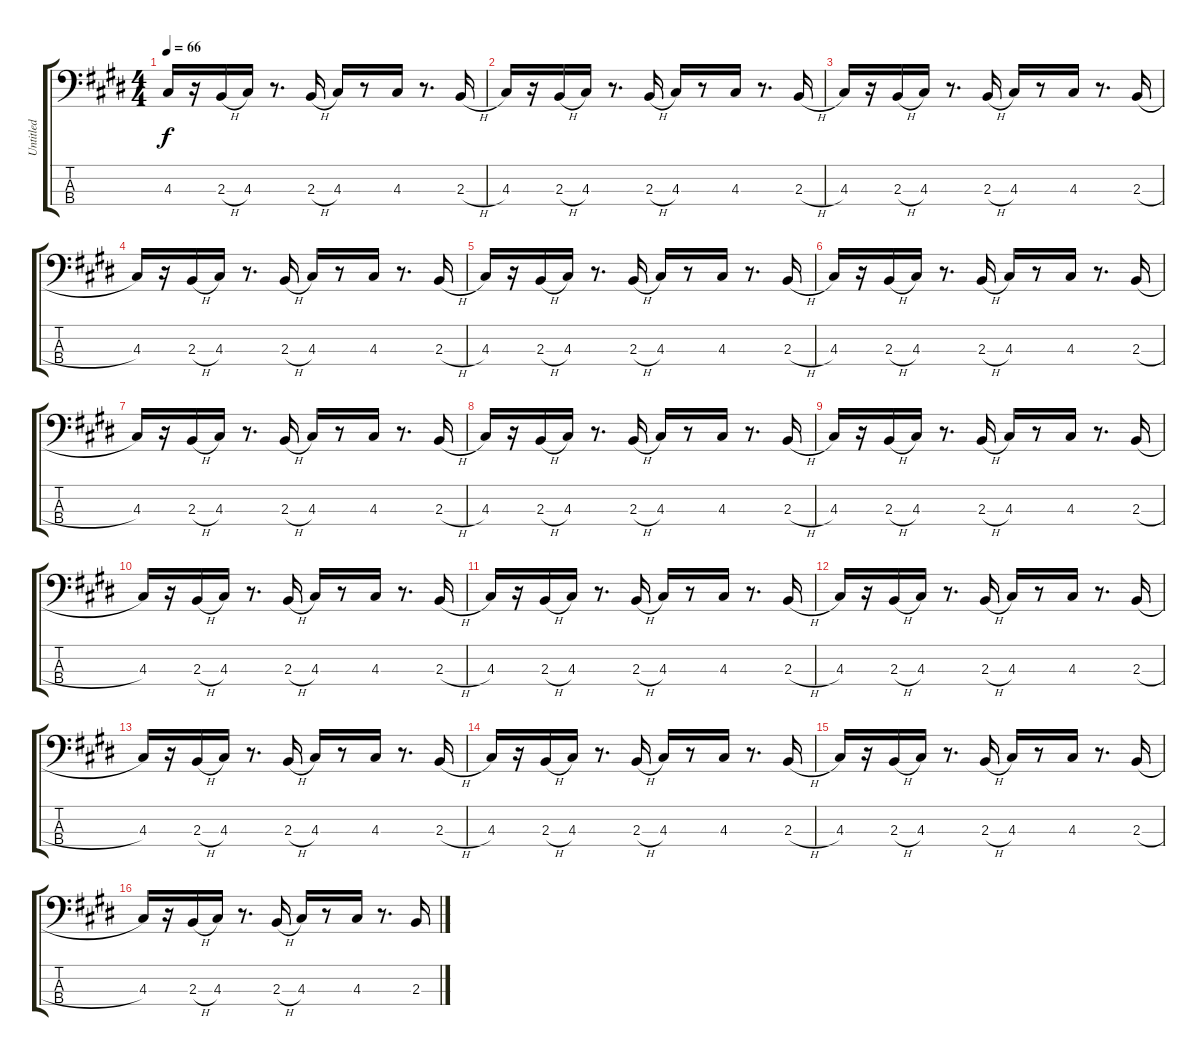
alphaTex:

\track ("Untitled" "Untitled") {instrument electricbassfinger}
\staff {score tabs}
\tuning (G2 D2 A1 E1) {hide}
\ts (4 4)
\tempo 66
\clef f4
\ks e
4.3.16{dy f} r.16 2.3{h}.16 4.3.16 r.8{d} 2.3{h}.16 4.3.16 r.8 4.3.16 r.8{d} 2.3{h}.16 |
4.3.16 r.16 2.3{h}.16 4.3.16 r.8{d} 2.3{h}.16 4.3.16 r.8 4.3.16 r.8{d} 2.3{h}.16 |
4.3.16 r.16 2.3{h}.16 4.3.16 r.8{d} 2.3{h}.16 4.3.16 r.8 4.3.16 r.8{d} 2.3{h}.16 |
4.3.16 r.16 2.3{h}.16 4.3.16 r.8{d} 2.3{h}.16 4.3.16 r.8 4.3.16 r.8{d} 2.3{h}.16 |
4.3.16 r.16 2.3{h}.16 4.3.16 r.8{d} 2.3{h}.16 4.3.16 r.8 4.3.16 r.8{d} 2.3{h}.16 |
4.3.16 r.16 2.3{h}.16 4.3.16 r.8{d} 2.3{h}.16 4.3.16 r.8 4.3.16 r.8{d} 2.3{h}.16 |
4.3.16 r.16 2.3{h}.16 4.3.16 r.8{d} 2.3{h}.16 4.3.16 r.8 4.3.16 r.8{d} 2.3{h}.16 |
4.3.16 r.16 2.3{h}.16 4.3.16 r.8{d} 2.3{h}.16 4.3.16 r.8 4.3.16 r.8{d} 2.3{h}.16 |
4.3.16 r.16 2.3{h}.16 4.3.16 r.8{d} 2.3{h}.16 4.3.16 r.8 4.3.16 r.8{d} 2.3{h}.16 |
4.3.16 r.16 2.3{h}.16 4.3.16 r.8{d} 2.3{h}.16 4.3.16 r.8 4.3.16 r.8{d} 2.3{h}.16 |
4.3.16 r.16 2.3{h}.16 4.3.16 r.8{d} 2.3{h}.16 4.3.16 r.8 4.3.16 r.8{d} 2.3{h}.16 |
4.3.16 r.16 2.3{h}.16 4.3.16 r.8{d} 2.3{h}.16 4.3.16 r.8 4.3.16 r.8{d} 2.3{h}.16 |
4.3.16 r.16 2.3{h}.16 4.3.16 r.8{d} 2.3{h}.16 4.3.16 r.8 4.3.16 r.8{d} 2.3{h}.16 |
4.3.16 r.16 2.3{h}.16 4.3.16 r.8{d} 2.3{h}.16 4.3.16 r.8 4.3.16 r.8{d} 2.3{h}.16 |
4.3.16 r.16 2.3{h}.16 4.3.16 r.8{d} 2.3{h}.16 4.3.16 r.8 4.3.16 r.8{d} 2.3{h}.16 |
4.3.16 r.16 2.3{h}.16 4.3.16 r.8{d} 2.3{h}.16 4.3.16 r.8 4.3.16 r.8{d} 2.3{h}.16
